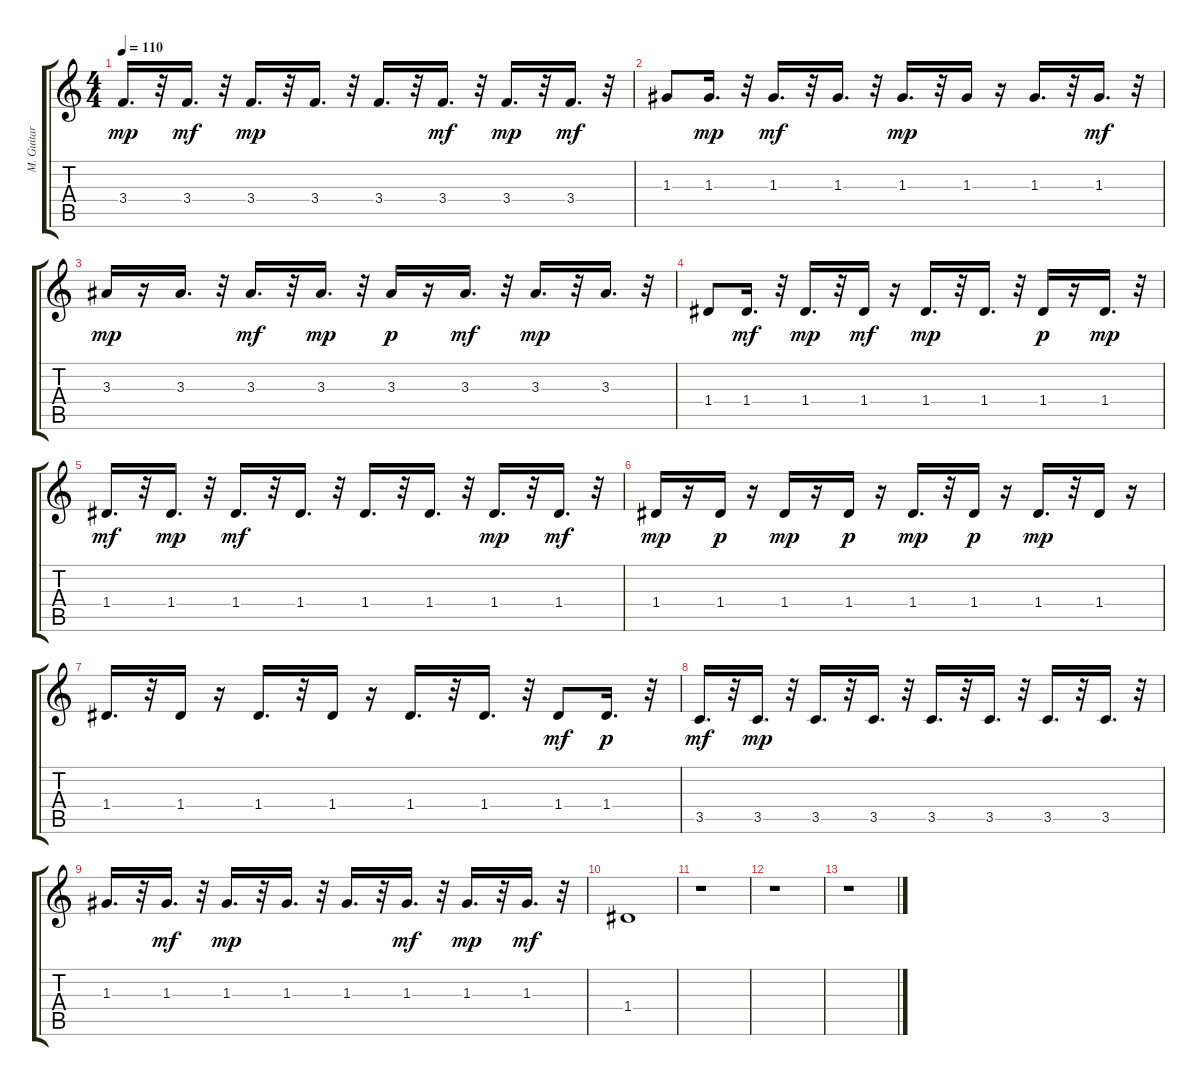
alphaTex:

\track ("M. Guitar" "M. Guitar") {instrument electricguitarmuted}
\staff {score tabs}
\tuning (E4 B3 G3 D3 A2 E2) {hide}
\ts (4 4)
\tempo 110
\clef g2
\ks c
3.4.16{d dy mp} r.32 3.4.16{d dy mf} r.32 3.4.16{d dy mp} r.32 3.4.16{d} r.32 3.4.16{d} r.32 3.4.16{d dy mf} r.32 3.4.16{d dy mp} r.32 3.4.16{d dy mf} r.32 |
1.3.8 1.3.16{d dy mp} r.32 1.3.16{d dy mf} r.32 1.3.16{d} r.32 1.3.16{d dy mp} r.32 1.3.16 r.16 1.3.16{d} r.32 1.3.16{d dy mf} r.32 |
3.3.16{dy mp} r.16 3.3.16{d} r.32 3.3.16{d dy mf} r.32 3.3.16{d dy mp} r.32 3.3.16{dy p} r.16 3.3.16{d dy mf} r.32 3.3.16{d dy mp} r.32 3.3.16{d} r.32 |
1.4.8 1.4.16{d dy mf} r.32 1.4.16{d dy mp} r.32 1.4.16{dy mf} r.16 1.4.16{d dy mp} r.32 1.4.16{d} r.32 1.4.16{dy p} r.16 1.4.16{d dy mp} r.32 |
1.4.16{d dy mf} r.32 1.4.16{d dy mp} r.32 1.4.16{d dy mf} r.32 1.4.16{d} r.32 1.4.16{d} r.32 1.4.16{d} r.32 1.4.16{d dy mp} r.32 1.4.16{d dy mf} r.32 |
1.4.16{dy mp} r.16 1.4.16{dy p} r.16 1.4.16{dy mp} r.16 1.4.16{dy p} r.16 1.4.16{d dy mp} r.32 1.4.16{dy p} r.16 1.4.16{d dy mp} r.32 1.4.16 r.16 |
1.4.16{d} r.32 1.4.16 r.16 1.4.16{d} r.32 1.4.16 r.16 1.4.16{d} r.32 1.4.16{d} r.32 1.4.8{dy mf} 1.4.16{d dy p} r.32 |
3.5.16{d dy mf} r.32 3.5.16{d dy mp} r.32 3.5.16{d} r.32 3.5.16{d} r.32 3.5.16{d} r.32 3.5.16{d} r.32 3.5.16{d} r.32 3.5.16{d} r.32 |
1.3.16{d} r.32 1.3.16{d dy mf} r.32 1.3.16{d dy mp} r.32 1.3.16{d} r.32 1.3.16{d} r.32 1.3.16{d dy mf} r.32 1.3.16{d dy mp} r.32 1.3.16{d dy mf} r.32 |
1.4.1 |
r.1 |
r.1 |
r.1
